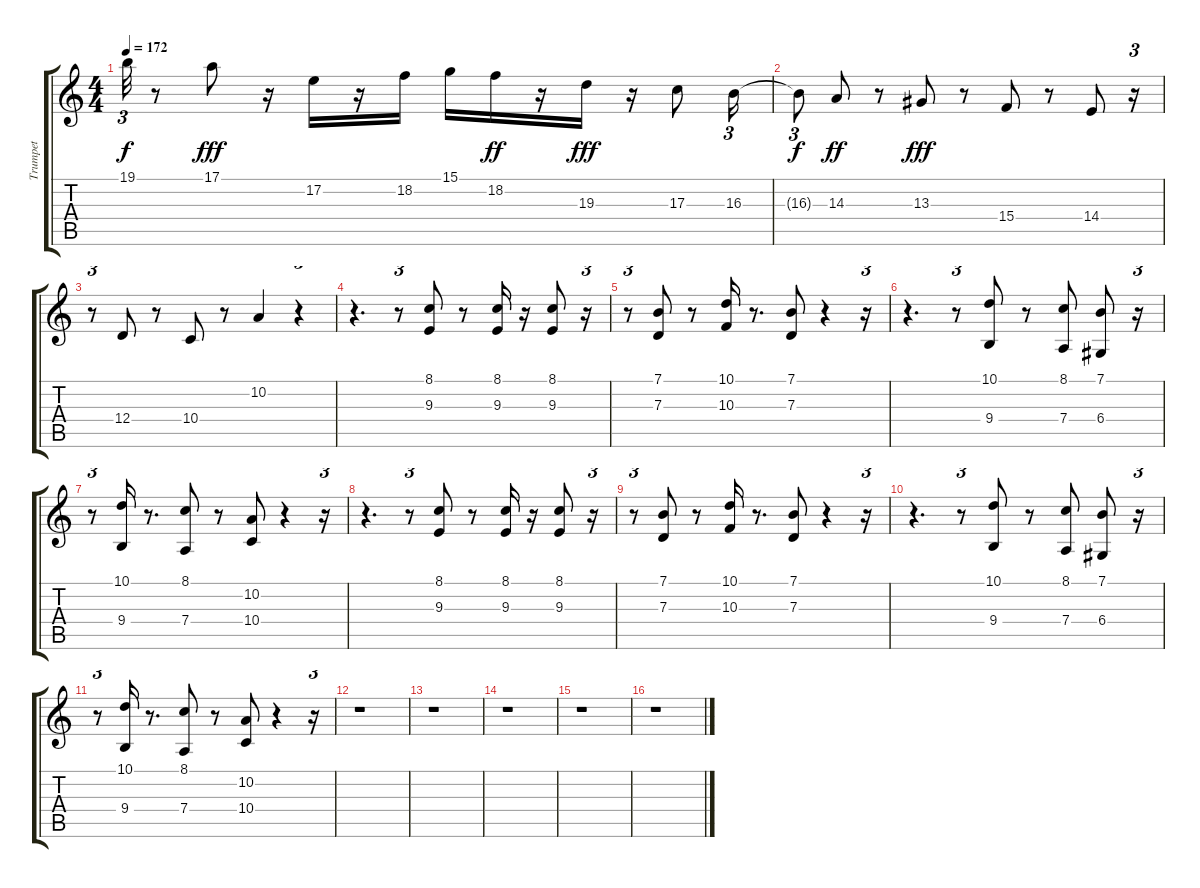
\track ("Trumpet" "Trumpet") {instrument trumpet}
\staff {score tabs}
\tuning (E4 B3 G3 D3 A2 E2) {hide}
\ts (4 4)
\tempo 172
\clef g2
\ks c
19.1{t}.32{tu (3 2) dy f} r.8 17.1.8{dy fff} r.16 17.2.16 r.16 18.2.16 15.1.16 18.2.16{dy ff} r.16 19.3.16{dy fff} r.16 17.3.8 16.3.16{tu (3 2)} |
16.3{t}.8{tu (3 2) dy f} 14.3.8{dy ff} r.8 13.3.8{dy fff} r.8 15.4.8 r.8 14.4.8 r.16{tu (3 2)} |
r.8{tu (3 2)} 12.4.8 r.8 10.4.8 r.8 10.2.4 r.4{tu (3 2)} |
r.4{d} r.8{tu (3 2)} (8.1 9.3).8 r.8 (8.1 9.3).16 r.16 (8.1 9.3).8 r.16{tu (3 2)} |
r.8{tu (3 2)} (7.1 7.3).8 r.8 (10.1 10.3).16 r.8{d} (7.1 7.3).8 r.4 r.16{tu (3 2)} |
r.4{d} r.8{tu (3 2)} (10.1 9.4).8 r.8 (8.1 7.4).8 (7.1 6.4).8 r.16{tu (3 2)} |
r.8{tu (3 2)} (10.1 9.4).16 r.8{d} (8.1 7.4).8 r.8 (10.2 10.4).8 r.4 r.16{tu (3 2)} |
r.4{d} r.8{tu (3 2)} (8.1 9.3).8 r.8 (8.1 9.3).16 r.16 (8.1 9.3).8 r.16{tu (3 2)} |
r.8{tu (3 2)} (7.1 7.3).8 r.8 (10.1 10.3).16 r.8{d} (7.1 7.3).8 r.4 r.16{tu (3 2)} |
r.4{d} r.8{tu (3 2)} (10.1 9.4).8 r.8 (8.1 7.4).8 (7.1 6.4).8 r.16{tu (3 2)} |
r.8{tu (3 2)} (10.1 9.4).16 r.8{d} (8.1 7.4).8 r.8 (10.2 10.4).8 r.4 r.16{tu (3 2)} |
r.1 |
r.1 |
r.1 |
r.1 |
r.1
